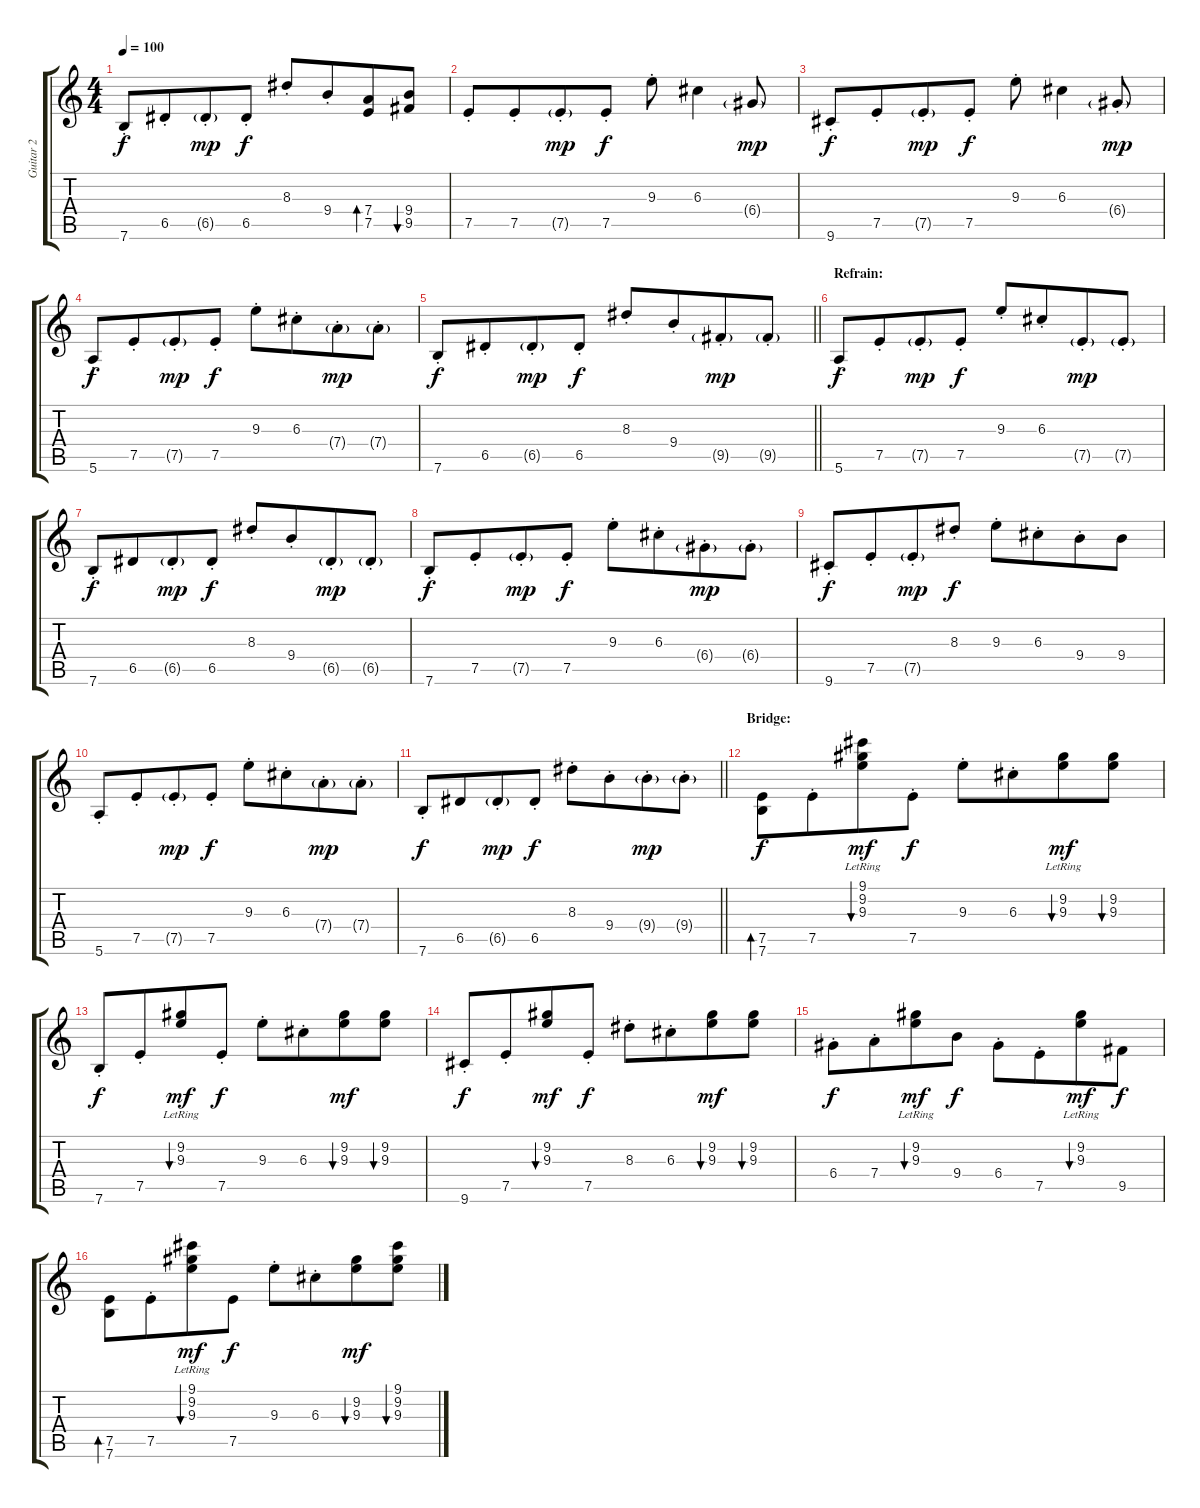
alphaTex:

\track ("Guitar 2" "Guitar 2") {instrument electricguitarclean}
\staff {score tabs}
\tuning (E4 B3 G3 D3 A2 E2) {hide}
\ts (4 4)
\tempo 100
\clef g2
\ks c
7.6{st}.8{dy f} 6.5{st}.8{beam merge} 6.5{g st}.8{dy mp} 6.5{st}.8{dy f} 8.3{st}.8 9.4{st}.8{beam merge} (7.4 7.5).8{bd 60} (9.4 9.5).8{bu 60} |
7.5{st}.8 7.5{st}.8{beam merge} 7.5{g st}.8{dy mp} 7.5{st}.8{dy f} 9.3{st}.8 6.3.4 6.4{g}.8{dy mp} |
9.6{st}.8{dy f} 7.5{st}.8{beam merge} 7.5{g st}.8{dy mp} 7.5{st}.8{dy f} 9.3{st}.8 6.3.4 6.4{g st}.8{dy mp} |
5.6{st}.8{dy f} 7.5{st}.8{beam merge} 7.5{g st}.8{dy mp} 7.5{st}.8{dy f} 9.3{st}.8 6.3{st}.8{beam merge} 7.4{g st}.8{dy mp} 7.4{g st}.8 |
\barLineRight lightlight
7.6{st}.8{dy f} 6.5{st}.8{beam merge} 6.5{g st}.8{dy mp} 6.5{st}.8{dy f} 8.3{st}.8 9.4{st}.8{beam merge} 9.5{g st}.8{dy mp} 9.5{g st}.8 |
\section ("" "Refrain:")
5.6{st}.8{dy f} 7.5{st}.8{beam merge} 7.5{g st}.8{dy mp} 7.5{st}.8{dy f} 9.3{st}.8 6.3{st}.8{beam merge} 7.5{g st}.8{dy mp} 7.5{g st}.8 |
7.6{st}.8{dy f} 6.5.8{beam merge} 6.5{g st}.8{dy mp} 6.5{st}.8{dy f} 8.3{st}.8 9.4{st}.8{beam merge} 6.5{g st}.8{dy mp} 6.5{g st}.8 |
7.6{st}.8{dy f} 7.5{st}.8{beam merge} 7.5{g st}.8{dy mp} 7.5{st}.8{dy f} 9.3{st}.8 6.3{st}.8{beam merge} 6.4{g st}.8{dy mp} 6.4{g st}.8 |
9.6{st}.8{dy f} 7.5{st}.8{beam merge} 7.5{g st}.8{dy mp} 8.3{st}.8{dy f} 9.3{st}.8 6.3{st}.8{beam merge} 9.4{st}.8 9.4.8 |
5.6{st}.8 7.5{st}.8{beam merge} 7.5{g st}.8{dy mp} 7.5{st}.8{dy f} 9.3{st}.8 6.3{st}.8{beam merge} 7.4{g st}.8{dy mp} 7.4{g st}.8 |
\barLineRight lightlight
7.6{st}.8{dy f} 6.5.8{beam merge} 6.5{g st}.8{dy mp} 6.5{st}.8{dy f} 8.3{st}.8 9.4{st}.8{beam merge} 9.4{g st}.8{dy mp} 9.4{g st}.8 |
\section ("" "Bridge:")
(7.5 7.6).8{bd 30 dy f} 7.5{st}.8{beam merge} (9.1{lr} 9.2{lr} 9.3{lr}).8{bu 30 dy mf beam merge} 7.5{st}.8{dy f} 9.3{st}.8 6.3{st}.8{beam merge} (9.2{lr} 9.3{lr}).8{bu 30 dy mf beam merge} (9.2 9.3).8{bu 30} |
7.6{st}.8{dy f} 7.5{st}.8{beam merge} (9.2{lr} 9.3{lr}).8{bu 30 dy mf beam merge} 7.5{st}.8{dy f} 9.3{st}.8 6.3{st}.8{beam merge} (9.2 9.3).8{bu 30 dy mf beam merge} (9.2 9.3).8{bu 30} |
9.6{st}.8{dy f} 7.5{st}.8{beam merge} (9.2 9.3).8{bu 30 dy mf beam merge} 7.5{st}.8{dy f} 8.3{st}.8 6.3{st}.8{beam merge} (9.2 9.3).8{bu 30 dy mf beam merge} (9.2 9.3).8{bu 30} |
6.4{st}.8{dy f} 7.4{st}.8{beam merge} (9.2{lr} 9.3{lr}).8{bu 30 dy mf beam merge} 9.4.8{dy f} 6.4{st}.8 7.5{st}.8{beam merge} (9.2{lr} 9.3{lr}).8{bu 30 dy mf beam merge} 9.5.8{dy f} |
(7.5 7.6).8{bd 30} 7.5{st}.8{beam merge} (9.1{lr} 9.2{lr} 9.3{lr}).8{bu 30 dy mf beam merge} 7.5.8{dy f} 9.3{st}.8 6.3{st}.8{beam merge} (9.2 9.3).8{bu 30 dy mf beam merge} (9.1 9.2 9.3).8{bu 30}
